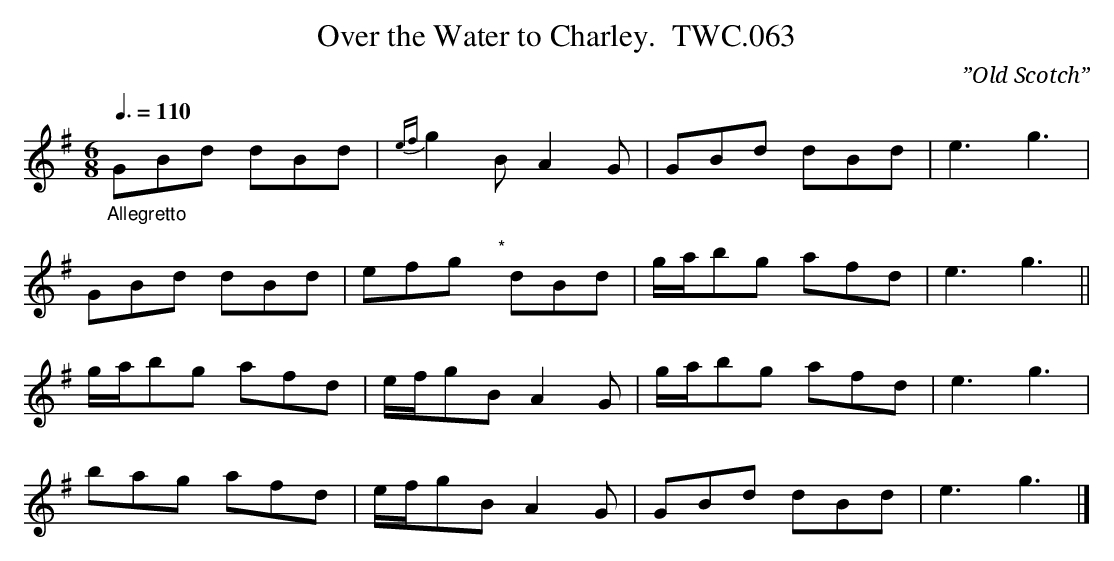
X:1
T:Over the Water to Charley.  TWC.063
L:1/8
C:”Old Scotch”
M:6/8
Q:3/8=110
K:G
"_Allegretto"\
GBd dBd|{ef}g2B A2G|GBd dBd|e3g3|
GBd dBd|efg "*"y dBd |g/a/bg afd|e3g3||
g/a/bg afd|e/f/gB A2G|g/a/bg afd|e3g3|
bag afd|e/f/gB A2G|GBd dBd|e3g3 |]
